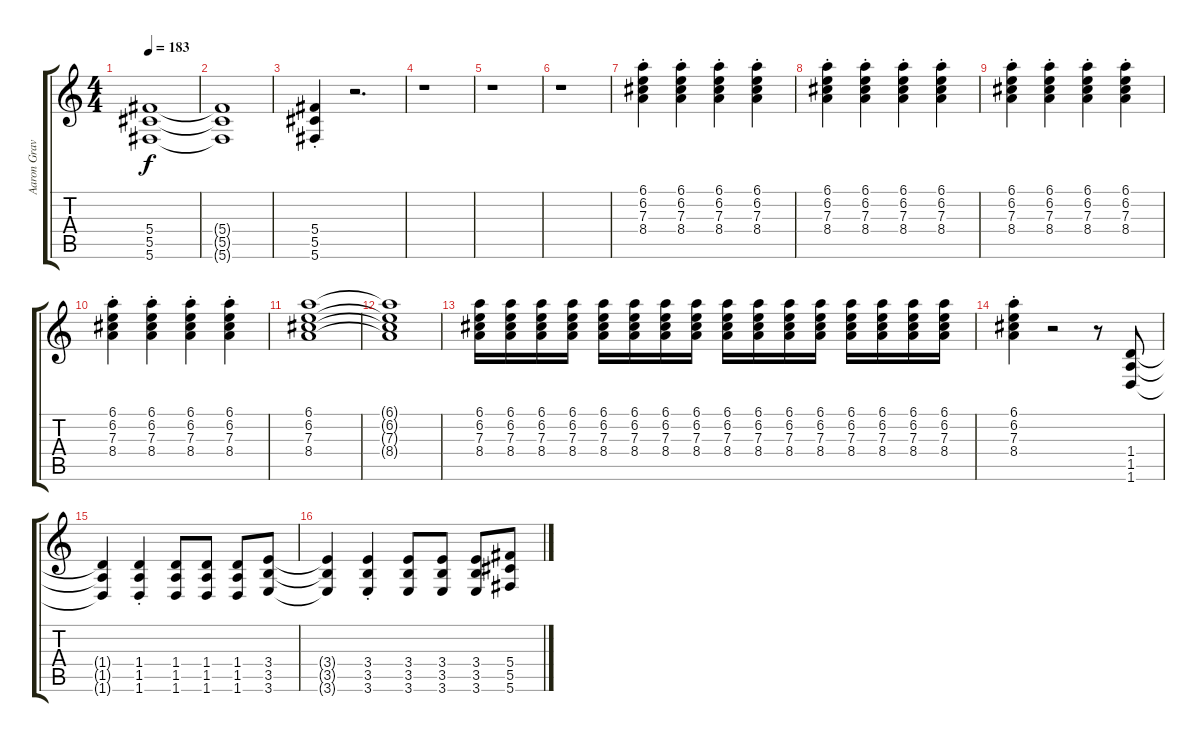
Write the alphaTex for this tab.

\track ("Aaron Graves" "Aaron Grav") {instrument overdrivenguitar}
\staff {score tabs}
\tuning (Eb4 Bb3 Gb3 Db3 Ab2 Db2) {hide}
\ts (4 4)
\tempo 183
\clef g2
\ks c
(5.4 5.5 5.6).1{dy f} |
(5.4{t} 5.5{t} 5.6{t}).1 |
(5.4{st} 5.5{st} 5.6{st}).4 r.2{d} |
r.1 |
r.1 |
r.1 |
(6.1{st} 6.2{st} 7.3{st} 8.4{st}).4 (6.1{st} 6.2{st} 7.3{st} 8.4{st}).4 (6.1{st} 6.2{st} 7.3{st} 8.4{st}).4 (6.1{st} 6.2{st} 7.3{st} 8.4{st}).4 |
(6.1{st} 6.2{st} 7.3{st} 8.4{st}).4 (6.1{st} 6.2{st} 7.3{st} 8.4{st}).4 (6.1{st} 6.2{st} 7.3{st} 8.4{st}).4 (6.1{st} 6.2{st} 7.3{st} 8.4{st}).4 |
(6.1{st} 6.2{st} 7.3{st} 8.4{st}).4 (6.1{st} 6.2{st} 7.3{st} 8.4{st}).4 (6.1{st} 6.2{st} 7.3{st} 8.4{st}).4 (6.1{st} 6.2{st} 7.3{st} 8.4{st}).4 |
(6.1{st} 6.2{st} 7.3{st} 8.4{st}).4 (6.1{st} 6.2{st} 7.3{st} 8.4{st}).4 (6.1{st} 6.2{st} 7.3{st} 8.4{st}).4 (6.1{st} 6.2{st} 7.3{st} 8.4{st}).4 |
(6.1 6.2 7.3 8.4).1 |
(6.1{t} 6.2{t} 7.3{t} 8.4{t}).1 |
(6.1 6.2 7.3 8.4).16 (6.1 6.2 7.3 8.4).16 (6.1 6.2 7.3 8.4).16 (6.1 6.2 7.3 8.4).16 (6.1 6.2 7.3 8.4).16 (6.1 6.2 7.3 8.4).16 (6.1 6.2 7.3 8.4).16 (6.1 6.2 7.3 8.4).16 (6.1 6.2 7.3 8.4).16 (6.1 6.2 7.3 8.4).16 (6.1 6.2 7.3 8.4).16 (6.1 6.2 7.3 8.4).16 (6.1 6.2 7.3 8.4).16 (6.1 6.2 7.3 8.4).16 (6.1 6.2 7.3 8.4).16 (6.1 6.2 7.3 8.4).16 |
(6.1{st} 6.2{st} 7.3{st} 8.4{st}).4 r.2 r.8 (1.4 1.5 1.6).8 |
(1.4{t} 1.5{t} 1.6{t}).4 (1.4{st} 1.5{st} 1.6{st}).4 (1.4 1.5 1.6).8 (1.4 1.5 1.6).8 (1.4 1.5 1.6).8 (3.4 3.5 3.6).8 |
(3.4{t} 3.5{t} 3.6{t}).4 (3.4{st} 3.5{st} 3.6{st}).4 (3.4 3.5 3.6).8 (3.4 3.5 3.6).8 (3.4 3.5 3.6).8 (5.4 5.5 5.6).8
